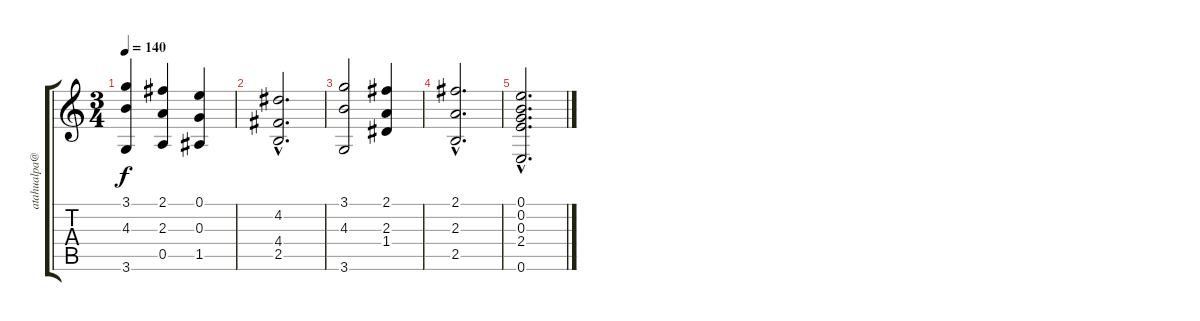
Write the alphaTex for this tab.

\track ("" "atahualpa@") {instrument acousticguitarnylon}
\staff {score tabs}
\tuning (E4 B3 G3 D3 A2 E2) {hide}
\ts (3 4)
\tempo 140
\clef g2
\ks c
(3.1 4.3 3.6).4{dy f} (2.1 2.3 0.5).4 (0.1 0.3 1.5).4 |
(4.2{hac} 4.4{hac} 2.5{hac}).2{d} |
(3.1 4.3 3.6).2 (2.1 2.3 1.4).4 |
(2.1{hac} 2.3{hac} 2.5{hac}).2{d} |
(0.1{hac} 0.2{hac} 0.3{hac} 2.4{hac} 0.6{hac}).2{d}
